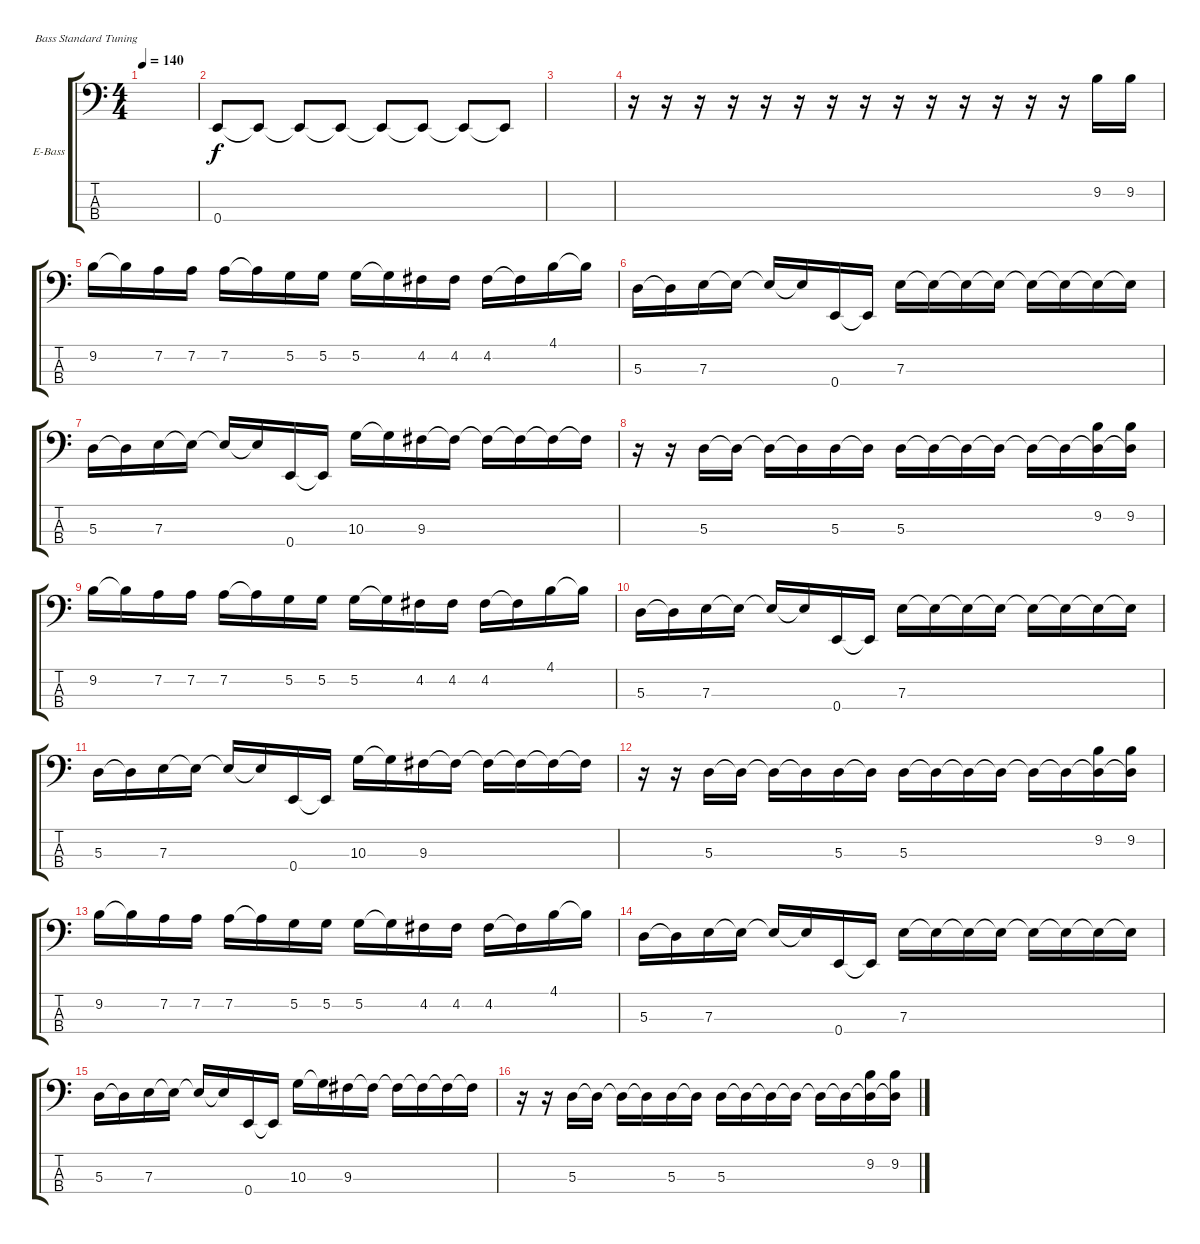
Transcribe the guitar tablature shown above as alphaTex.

\defaultSystemsLayout 4
\bracketExtendMode groupsimilarinstruments
\firstSystemTrackNameOrientation horizontal
\otherSystemsTrackNameOrientation horizontal
\track ("Electric Bass" "E-Bass") {instrument electricbassfinger}
\staff {score tabs}
\tuning (G2 D2 A1 E1)
\ts (4 4)
\tempo 140
\clef f4
\ks c
|
0.4.8 0.4{t}.8 0.4{t}.8 0.4{t}.8 0.4{t}.8 0.4{t}.8 0.4{t}.8 0.4{t}.8 |
|
r.16 r.16 r.16 r.16 r.16 r.16 r.16 r.16 r.16 r.16 r.16 r.16 r.16 r.16 9.2.16 9.2.16 |
9.2.16 9.2{t}.16 7.2.16 7.2.16 7.2.16 7.2{t}.16 5.2.16 5.2.16 5.2.16 5.2{t}.16 4.2.16 4.2.16 4.2.16 4.2{t}.16 4.1.16 4.1{t}.16 |
5.3.16 5.3{t}.16 7.3.16 7.3{t}.16 7.3{t}.16 7.3{t}.16 0.4.16 0.4{t}.16 7.3.16 7.3{t}.16 7.3{t}.16 7.3{t}.16 7.3{t}.16 7.3{t}.16 7.3{t}.16 7.3{t}.16 |
5.3.16 5.3{t}.16 7.3.16 7.3{t}.16 7.3{t}.16 7.3{t}.16 0.4.16 0.4{t}.16 10.3.16 10.3{t}.16 9.3.16 9.3{t}.16 9.3{t}.16 9.3{t}.16 9.3{t}.16 9.3{t}.16 |
r.16 r.16 5.3.16 5.3{t}.16 5.3{t}.16 5.3{t}.16 5.3.16 5.3{t}.16 5.3.16 5.3{t}.16 5.3{t}.16 5.3{t}.16 5.3{t}.16 5.3{t}.16 (5.3{t} 9.2).16 (5.3{t} 9.2).16 |
9.2.16 9.2{t}.16 7.2.16 7.2.16 7.2.16 7.2{t}.16 5.2.16 5.2.16 5.2.16 5.2{t}.16 4.2.16 4.2.16 4.2.16 4.2{t}.16 4.1.16 4.1{t}.16 |
5.3.16 5.3{t}.16 7.3.16 7.3{t}.16 7.3{t}.16 7.3{t}.16 0.4.16 0.4{t}.16 7.3.16 7.3{t}.16 7.3{t}.16 7.3{t}.16 7.3{t}.16 7.3{t}.16 7.3{t}.16 7.3{t}.16 |
5.3.16 5.3{t}.16 7.3.16 7.3{t}.16 7.3{t}.16 7.3{t}.16 0.4.16 0.4{t}.16 10.3.16 10.3{t}.16 9.3.16 9.3{t}.16 9.3{t}.16 9.3{t}.16 9.3{t}.16 9.3{t}.16 |
r.16 r.16 5.3.16 5.3{t}.16 5.3{t}.16 5.3{t}.16 5.3.16 5.3{t}.16 5.3.16 5.3{t}.16 5.3{t}.16 5.3{t}.16 5.3{t}.16 5.3{t}.16 (5.3{t} 9.2).16 (5.3{t} 9.2).16 |
9.2.16 9.2{t}.16 7.2.16 7.2.16 7.2.16 7.2{t}.16 5.2.16 5.2.16 5.2.16 5.2{t}.16 4.2.16 4.2.16 4.2.16 4.2{t}.16 4.1.16 4.1{t}.16 |
5.3.16 5.3{t}.16 7.3.16 7.3{t}.16 7.3{t}.16 7.3{t}.16 0.4.16 0.4{t}.16 7.3.16 7.3{t}.16 7.3{t}.16 7.3{t}.16 7.3{t}.16 7.3{t}.16 7.3{t}.16 7.3{t}.16 |
5.3.16 5.3{t}.16 7.3.16 7.3{t}.16 7.3{t}.16 7.3{t}.16 0.4.16 0.4{t}.16 10.3.16 10.3{t}.16 9.3.16 9.3{t}.16 9.3{t}.16 9.3{t}.16 9.3{t}.16 9.3{t}.16 |
r.16 r.16 5.3.16 5.3{t}.16 5.3{t}.16 5.3{t}.16 5.3.16 5.3{t}.16 5.3.16 5.3{t}.16 5.3{t}.16 5.3{t}.16 5.3{t}.16 5.3{t}.16 (5.3{t} 9.2).16 (5.3{t} 9.2).16
